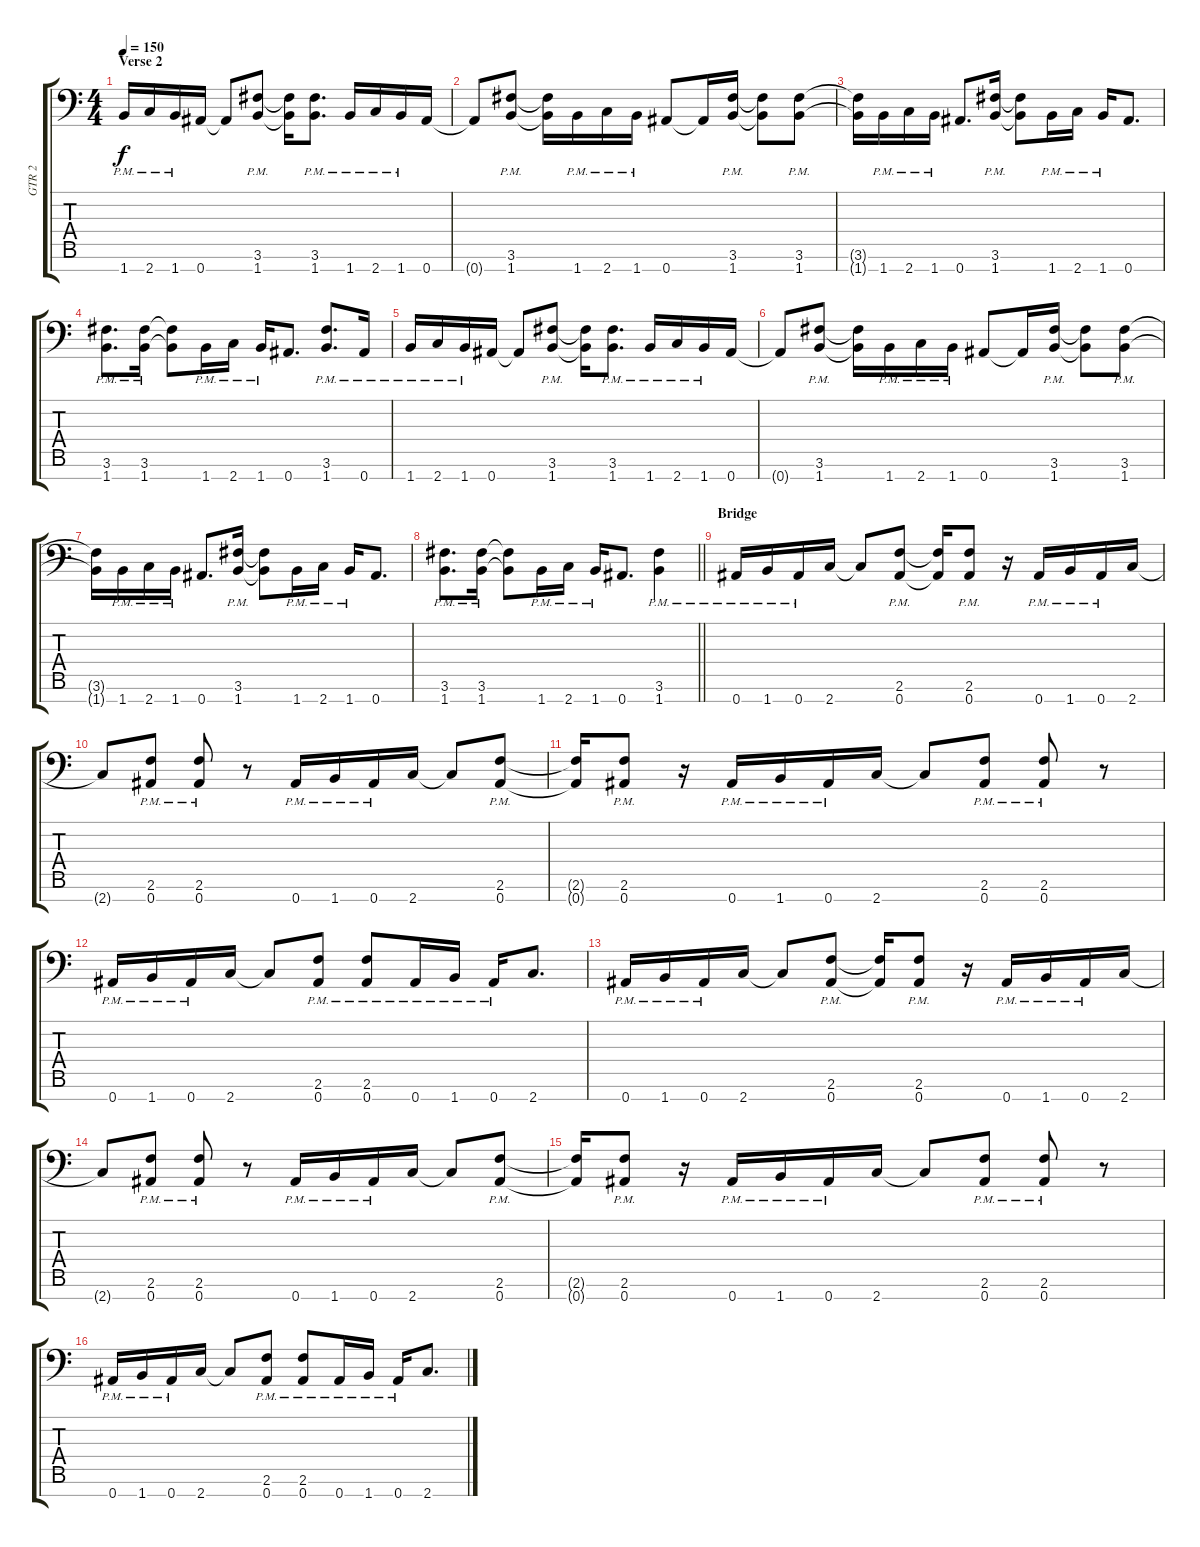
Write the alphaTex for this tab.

\track ("GTR 2" "GTR 2") {instrument distortionguitar}
\staff {score tabs}
\tuning (Eb4 Bb3 Gb3 Db3 Ab2 Eb2 Bb1) {hide}
\ts (4 4)
\section ("" "Verse 2")
\tempo 150
\clef f4
\ks c
1.7{pm}.16{dy f} 2.7{pm}.16 1.7{pm}.16 0.7.16 0.7{t}.8 (3.6{pm} 1.7{pm}).8 (3.6{t} 1.7{t}).16 (3.6{pm} 1.7{pm}).8{d} 1.7{pm}.16 2.7{pm}.16 1.7{pm}.16 0.7.16 |
0.7{t}.8 (3.6{pm} 1.7{pm}).8 (3.6{t} 1.7{t}).16 1.7{pm}.16 2.7{pm}.16 1.7{pm}.16 0.7.8 0.7{t}.16 (3.6{pm} 1.7{pm}).16 (3.6{t} 1.7{t}).8 (3.6{pm} 1.7{pm}).8 |
(3.6{t} 1.7{t}).16 1.7{pm}.16 2.7{pm}.16 1.7{pm}.16 0.7.8{d} (3.6{pm} 1.7{pm}).16 (3.6{t} 1.7{t}).8 1.7{pm}.16 2.7{pm}.16 1.7{pm}.16 0.7.8{d} |
(3.6{pm} 1.7{pm}).8{d} (3.6{pm} 1.7{pm}).16 (3.6{t} 1.7{t}).8 1.7{pm}.16 2.7{pm}.16 1.7{pm}.16 0.7.8{d} (3.6{pm} 1.7{pm}).8{d} 0.7{pm}.16 |
1.7{pm}.16 2.7{pm}.16 1.7{pm}.16 0.7.16 0.7{t}.8 (3.6{pm} 1.7{pm}).8 (3.6{t} 1.7{t}).16 (3.6{pm} 1.7{pm}).8{d} 1.7{pm}.16 2.7{pm}.16 1.7{pm}.16 0.7.16 |
0.7{t}.8 (3.6{pm} 1.7{pm}).8 (3.6{t} 1.7{t}).16 1.7{pm}.16 2.7{pm}.16 1.7{pm}.16 0.7.8 0.7{t}.16 (3.6{pm} 1.7{pm}).16 (3.6{t} 1.7{t}).8 (3.6{pm} 1.7{pm}).8 |
(3.6{t} 1.7{t}).16 1.7{pm}.16 2.7{pm}.16 1.7{pm}.16 0.7.8{d} (3.6{pm} 1.7{pm}).16 (3.6{t} 1.7{t}).8 1.7{pm}.16 2.7{pm}.16 1.7{pm}.16 0.7.8{d} |
\barLineRight lightlight
(3.6{pm} 1.7{pm}).8{d} (3.6{pm} 1.7{pm}).16 (3.6{t} 1.7{t}).8 1.7{pm}.16 2.7{pm}.16 1.7{pm}.16 0.7.8{d} (3.6{pm} 1.7{pm}).4 |
\section ("" "Bridge")
0.7{pm}.16 1.7{pm}.16 0.7{pm}.16 2.7.16 2.7{t}.8 (2.6{pm} 0.7{pm}).8 (2.6{t} 0.7{t}).16 (2.6{pm} 0.7{pm}).8 r.16 0.7{pm}.16 1.7{pm}.16 0.7{pm}.16 2.7.16 |
2.7{t}.8 (2.6{pm} 0.7{pm}).8 (2.6{pm} 0.7{pm}).8 r.8 0.7{pm}.16 1.7{pm}.16 0.7{pm}.16 2.7.16 2.7{t}.8 (2.6{pm} 0.7{pm}).8 |
(2.6{t} 0.7{t}).16 (2.6{pm} 0.7{pm}).8 r.16 0.7{pm}.16 1.7{pm}.16 0.7{pm}.16 2.7.16 2.7{t}.8 (2.6{pm} 0.7{pm}).8 (2.6{pm} 0.7{pm}).8 r.8 |
0.7{pm}.16 1.7{pm}.16 0.7{pm}.16 2.7.16 2.7{t}.8 (2.6{pm} 0.7{pm}).8 (2.6{pm} 0.7{pm}).8 0.7{pm}.16 1.7{pm}.16 0.7{pm}.16 2.7.8{d} |
0.7{pm}.16 1.7{pm}.16 0.7{pm}.16 2.7.16 2.7{t}.8 (2.6{pm} 0.7{pm}).8 (2.6{t} 0.7{t}).16 (2.6{pm} 0.7{pm}).8 r.16 0.7{pm}.16 1.7{pm}.16 0.7{pm}.16 2.7.16 |
2.7{t}.8 (2.6{pm} 0.7{pm}).8 (2.6{pm} 0.7{pm}).8 r.8 0.7{pm}.16 1.7{pm}.16 0.7{pm}.16 2.7.16 2.7{t}.8 (2.6{pm} 0.7{pm}).8 |
(2.6{t} 0.7{t}).16 (2.6{pm} 0.7{pm}).8 r.16 0.7{pm}.16 1.7{pm}.16 0.7{pm}.16 2.7.16 2.7{t}.8 (2.6{pm} 0.7{pm}).8 (2.6{pm} 0.7{pm}).8 r.8 |
0.7{pm}.16 1.7{pm}.16 0.7{pm}.16 2.7.16 2.7{t}.8 (2.6{pm} 0.7{pm}).8 (2.6{pm} 0.7{pm}).8 0.7{pm}.16 1.7{pm}.16 0.7{pm}.16 2.7.8{d}
